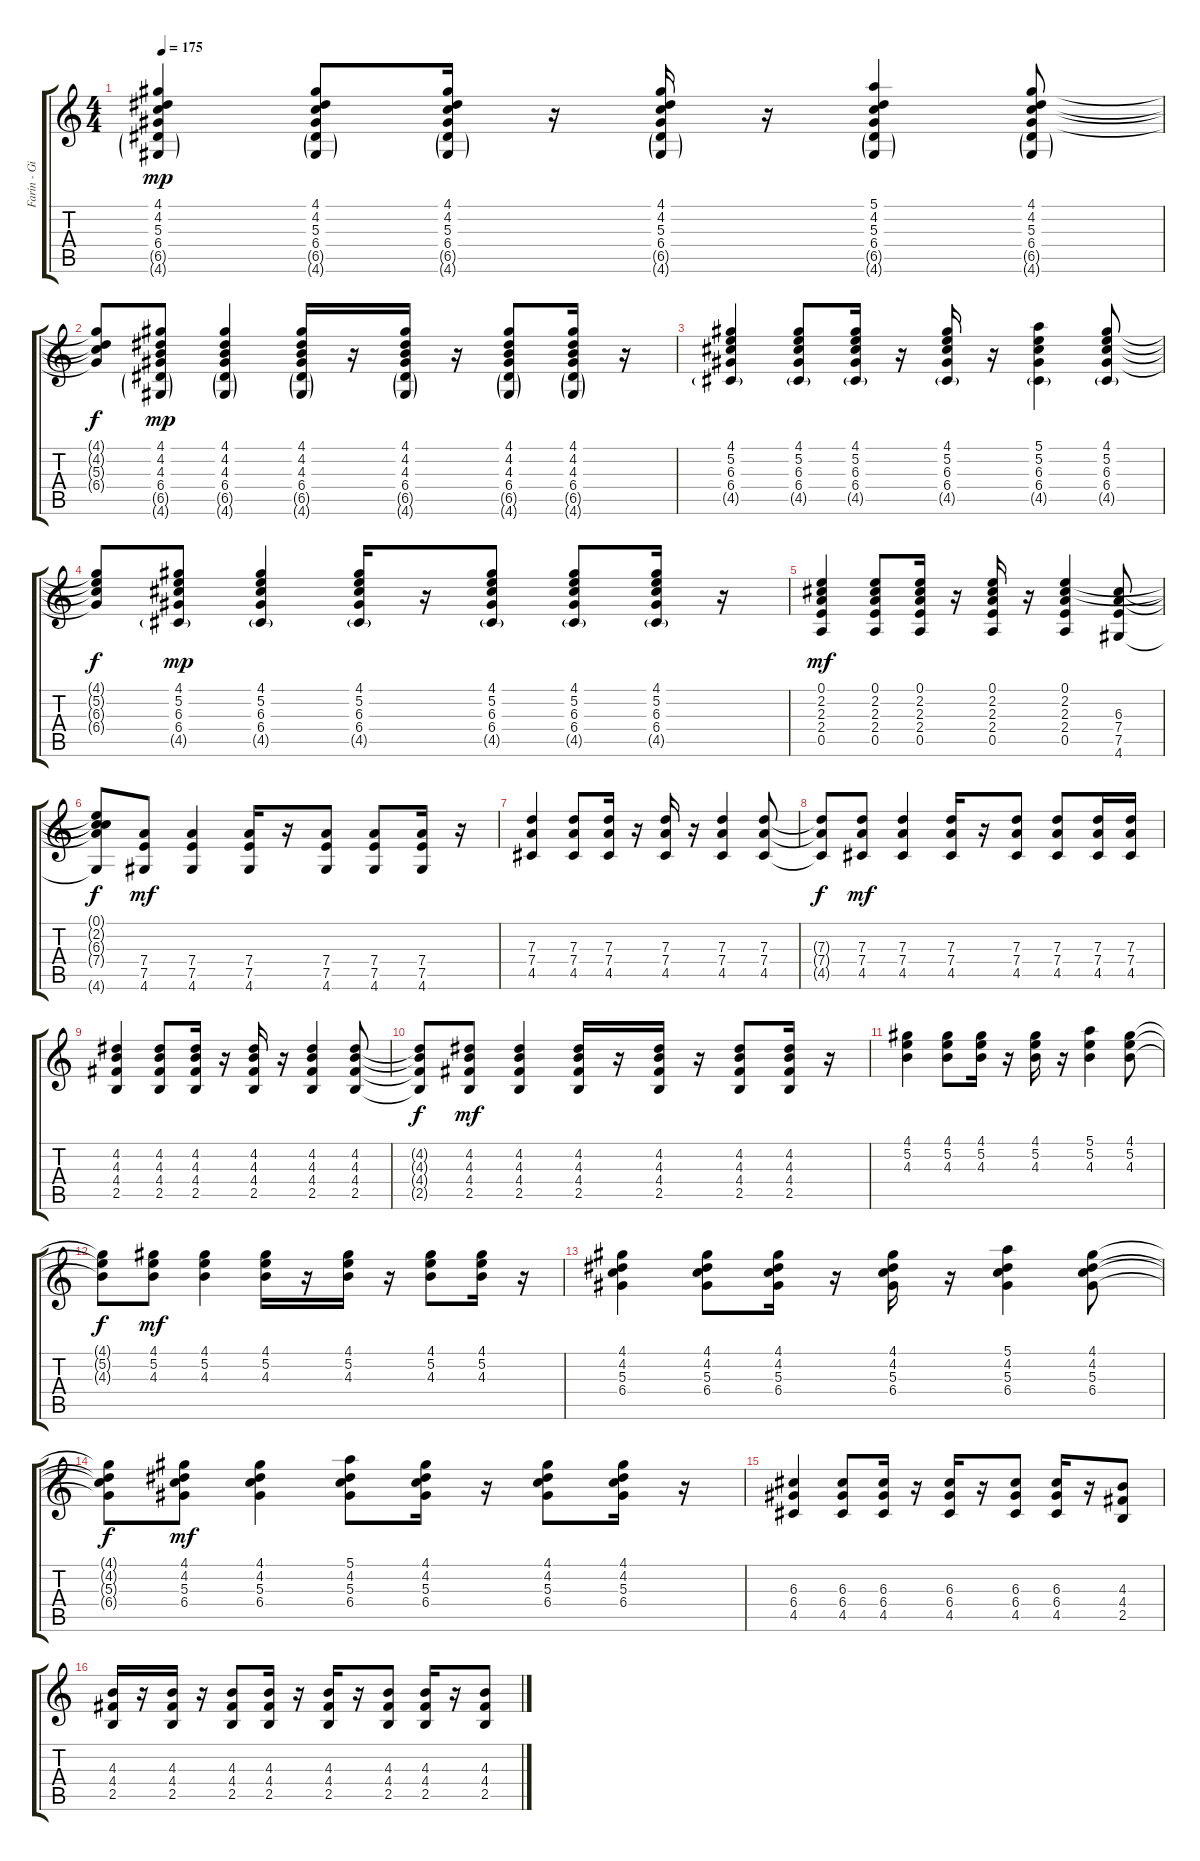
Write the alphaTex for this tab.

\track ("Farin - Gitarre 2" "Farin - Gi") {instrument distortionguitar}
\staff {score tabs}
\tuning (E4 B3 G3 D3 A2 E2) {hide}
\ts (4 4)
\tempo 175
\clef g2
\ks c
(4.1 4.2 5.3 6.4 6.5{g} 4.6{g}).4{dy mp} (4.1 4.2 5.3 6.4 6.5{g} 4.6{g}).8 (4.1 4.2 5.3 6.4 6.5{g} 4.6{g}).16 r.16 (4.1 4.2 5.3 6.4 6.5{g} 4.6{g}).16 r.16 (5.1 4.2 5.3 6.4 6.5{g} 4.6{g}).4 (4.1 4.2 5.3 6.4 6.5{g} 4.6{g}).8 |
(4.1{t} 4.2{t} 5.3{t} 6.4{t}).8{dy f} (4.1 4.2 4.3 6.4 6.5{g} 4.6{g}).8{dy mp} (4.1 4.2 4.3 6.4 6.5{g} 4.6{g}).4 (4.1 4.2 4.3 6.4 6.5{g} 4.6{g}).16 r.16 (4.1 4.2 4.3 6.4 6.5{g} 4.6{g}).16 r.16 (4.1 4.2 4.3 6.4 6.5{g} 4.6{g}).8 (4.1 4.2 4.3 6.4 6.5{g} 4.6{g}).16 r.16 |
(4.1 5.2 6.3 6.4 4.5{g}).4 (4.1 5.2 6.3 6.4 4.5{g}).8 (4.1 5.2 6.3 6.4 4.5{g}).16 r.16 (4.1 5.2 6.3 6.4 4.5{g}).16 r.16 (5.1 5.2 6.3 6.4 4.5{g}).4 (4.1 5.2 6.3 6.4 4.5{g}).8 |
(4.1{t} 5.2{t} 6.3{t} 6.4{t}).8{dy f} (4.1 5.2 6.3 6.4 4.5{g}).8{dy mp} (4.1 5.2 6.3 6.4 4.5{g}).4 (4.1 5.2 6.3 6.4 4.5{g}).16 r.16 (4.1 5.2 6.3 6.4 4.5{g}).8 (4.1 5.2 6.3 6.4 4.5{g}).8 (4.1 5.2 6.3 6.4 4.5{g}).16 r.16 |
(0.1 2.2 2.3 2.4 0.5).4{dy mf} (0.1 2.2 2.3 2.4 0.5).8 (0.1 2.2 2.3 2.4 0.5).16 r.16 (0.1 2.2 2.3 2.4 0.5).16 r.16 (0.1 2.2 2.3 2.4 0.5).4 (6.3 7.4 7.5 4.6).8 |
(0.1{t} 2.2{t} 6.3{t} 7.4{t} 4.6{t}).8{dy f} (7.4 7.5 4.6).8{dy mf} (7.4 7.5 4.6).4 (7.4 7.5 4.6).16 r.16 (7.4 7.5 4.6).8 (7.4 7.5 4.6).8 (7.4 7.5 4.6).16 r.16 |
(7.3 7.4 4.5).4 (7.3 7.4 4.5).8 (7.3 7.4 4.5).16 r.16 (7.3 7.4 4.5).16 r.16 (7.3 7.4 4.5).4 (7.3 7.4 4.5).8 |
(7.3{t} 7.4{t} 4.5{t}).8{dy f} (7.3 7.4 4.5).8{dy mf} (7.3 7.4 4.5).4 (7.3 7.4 4.5).16 r.16 (7.3 7.4 4.5).8 (7.3 7.4 4.5).8 (7.3 7.4 4.5).16 (7.3 7.4 4.5).16 |
(4.2 4.3 4.4 2.5).4 (4.2 4.3 4.4 2.5).8 (4.2 4.3 4.4 2.5).16 r.16 (4.2 4.3 4.4 2.5).16 r.16 (4.2 4.3 4.4 2.5).4 (4.2 4.3 4.4 2.5).8 |
(4.2{t} 4.3{t} 4.4{t} 2.5{t}).8{dy f} (4.2 4.3 4.4 2.5).8{dy mf} (4.2 4.3 4.4 2.5).4 (4.2 4.3 4.4 2.5).16 r.16 (4.2 4.3 4.4 2.5).16 r.16 (4.2 4.3 4.4 2.5).8 (4.2 4.3 4.4 2.5).16 r.16 |
(4.1 5.2 4.3).4 (4.1 5.2 4.3).8 (4.1 5.2 4.3).16 r.16 (4.1 5.2 4.3).16 r.16 (5.1 5.2 4.3).4 (4.1 5.2 4.3).8 |
(4.1{t} 5.2{t} 4.3{t}).8{dy f} (4.1 5.2 4.3).8{dy mf} (4.1 5.2 4.3).4 (4.1 5.2 4.3).16 r.16 (4.1 5.2 4.3).16 r.16 (4.1 5.2 4.3).8 (4.1 5.2 4.3).16 r.16 |
(4.1 4.2 5.3 6.4).4 (4.1 4.2 5.3 6.4).8 (4.1 4.2 5.3 6.4).16 r.16 (4.1 4.2 5.3 6.4).16 r.16 (5.1 4.2 5.3 6.4).4 (4.1 4.2 5.3 6.4).8 |
(4.1{t} 4.2{t} 5.3{t} 6.4{t}).8{dy f} (4.1 4.2 5.3 6.4).8{dy mf} (4.1 4.2 5.3 6.4).4 (5.1 4.2 5.3 6.4).8 (4.1 4.2 5.3 6.4).16 r.16 (4.1 4.2 5.3 6.4).8 (4.1 4.2 5.3 6.4).16 r.16 |
(6.3 6.4 4.5).4 (6.3 6.4 4.5).8 (6.3 6.4 4.5).16 r.16 (6.3 6.4 4.5).16 r.16 (6.3 6.4 4.5).8 (6.3 6.4 4.5).16 r.16 (4.3 4.4 2.5).8 |
(4.3 4.4 2.5).16 r.16 (4.3 4.4 2.5).16 r.16 (4.3 4.4 2.5).8 (4.3 4.4 2.5).16 r.16 (4.3 4.4 2.5).16 r.16 (4.3 4.4 2.5).8 (4.3 4.4 2.5).16 r.16 (4.3 4.4 2.5).8
